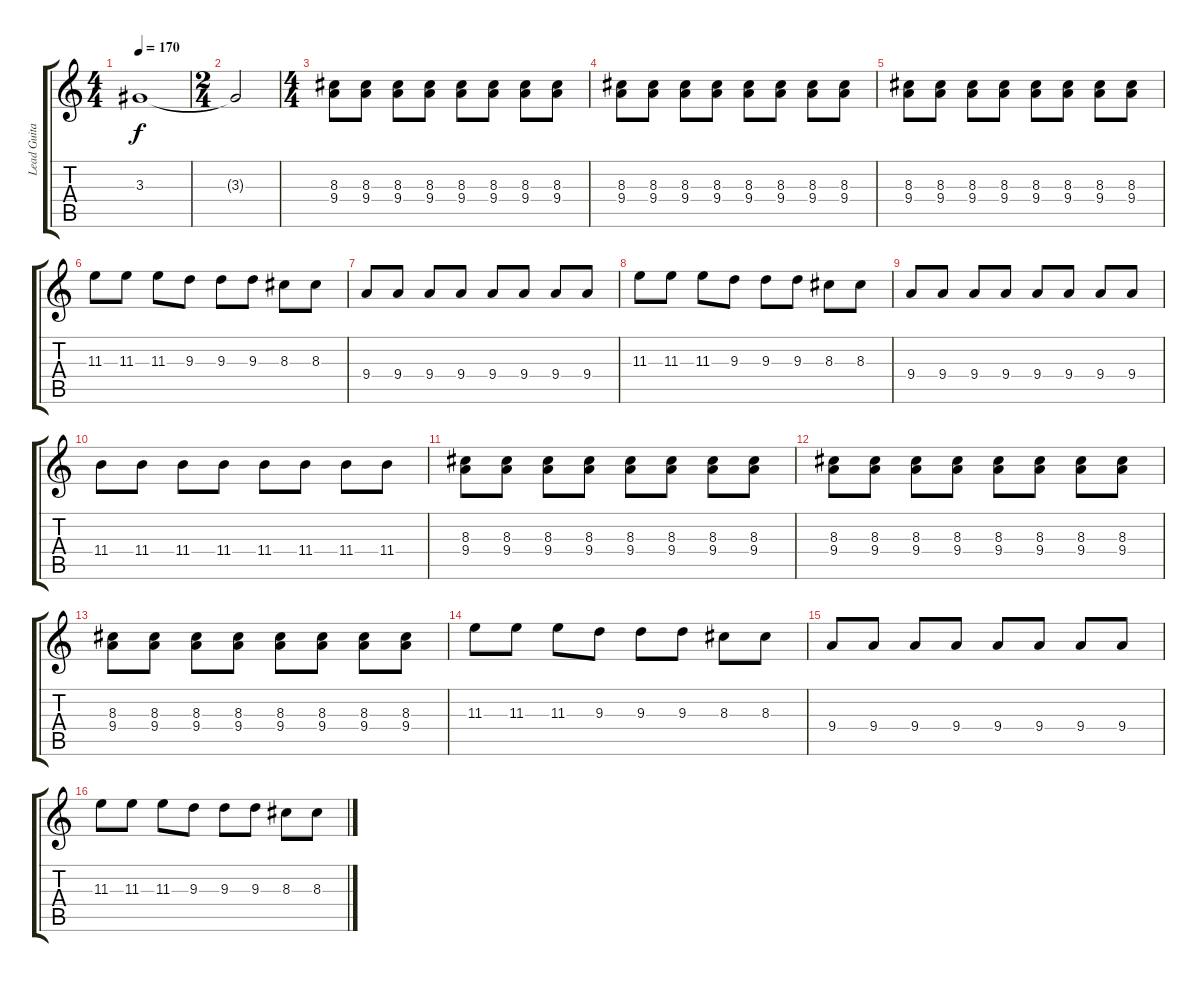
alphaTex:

\track ("Lead Guitar" "Lead Guita") {instrument distortionguitar}
\staff {score tabs}
\tuning (D4 A3 F3 C3 G2 C2) {hide}
\ts (4 4)
\tempo 170
\clef g2
\ks c
3.3{t}.1{dy f} |
\ts (2 4)
3.3{t}.2 |
\ts (4 4)
(8.3 9.4).8 (8.3 9.4).8 (8.3 9.4).8 (8.3 9.4).8 (8.3 9.4).8 (8.3 9.4).8 (8.3 9.4).8 (8.3 9.4).8 |
(8.3 9.4).8 (8.3 9.4).8 (8.3 9.4).8 (8.3 9.4).8 (8.3 9.4).8 (8.3 9.4).8 (8.3 9.4).8 (8.3 9.4).8 |
(8.3 9.4).8 (8.3 9.4).8 (8.3 9.4).8 (8.3 9.4).8 (8.3 9.4).8 (8.3 9.4).8 (8.3 9.4).8 (8.3 9.4).8 |
11.3.8 11.3.8 11.3.8 9.3.8 9.3.8 9.3.8 8.3.8 8.3.8 |
9.4.8 9.4.8 9.4.8 9.4.8 9.4.8 9.4.8 9.4.8 9.4.8 |
11.3.8 11.3.8 11.3.8 9.3.8 9.3.8 9.3.8 8.3.8 8.3.8 |
9.4.8 9.4.8 9.4.8 9.4.8 9.4.8 9.4.8 9.4.8 9.4.8 |
11.4.8 11.4.8 11.4.8 11.4.8 11.4.8 11.4.8 11.4.8 11.4.8 |
(8.3 9.4).8 (8.3 9.4).8 (8.3 9.4).8 (8.3 9.4).8 (8.3 9.4).8 (8.3 9.4).8 (8.3 9.4).8 (8.3 9.4).8 |
(8.3 9.4).8 (8.3 9.4).8 (8.3 9.4).8 (8.3 9.4).8 (8.3 9.4).8 (8.3 9.4).8 (8.3 9.4).8 (8.3 9.4).8 |
(8.3 9.4).8 (8.3 9.4).8 (8.3 9.4).8 (8.3 9.4).8 (8.3 9.4).8 (8.3 9.4).8 (8.3 9.4).8 (8.3 9.4).8 |
11.3.8 11.3.8 11.3.8 9.3.8 9.3.8 9.3.8 8.3.8 8.3.8 |
9.4.8 9.4.8 9.4.8 9.4.8 9.4.8 9.4.8 9.4.8 9.4.8 |
11.3.8 11.3.8 11.3.8 9.3.8 9.3.8 9.3.8 8.3.8 8.3.8
